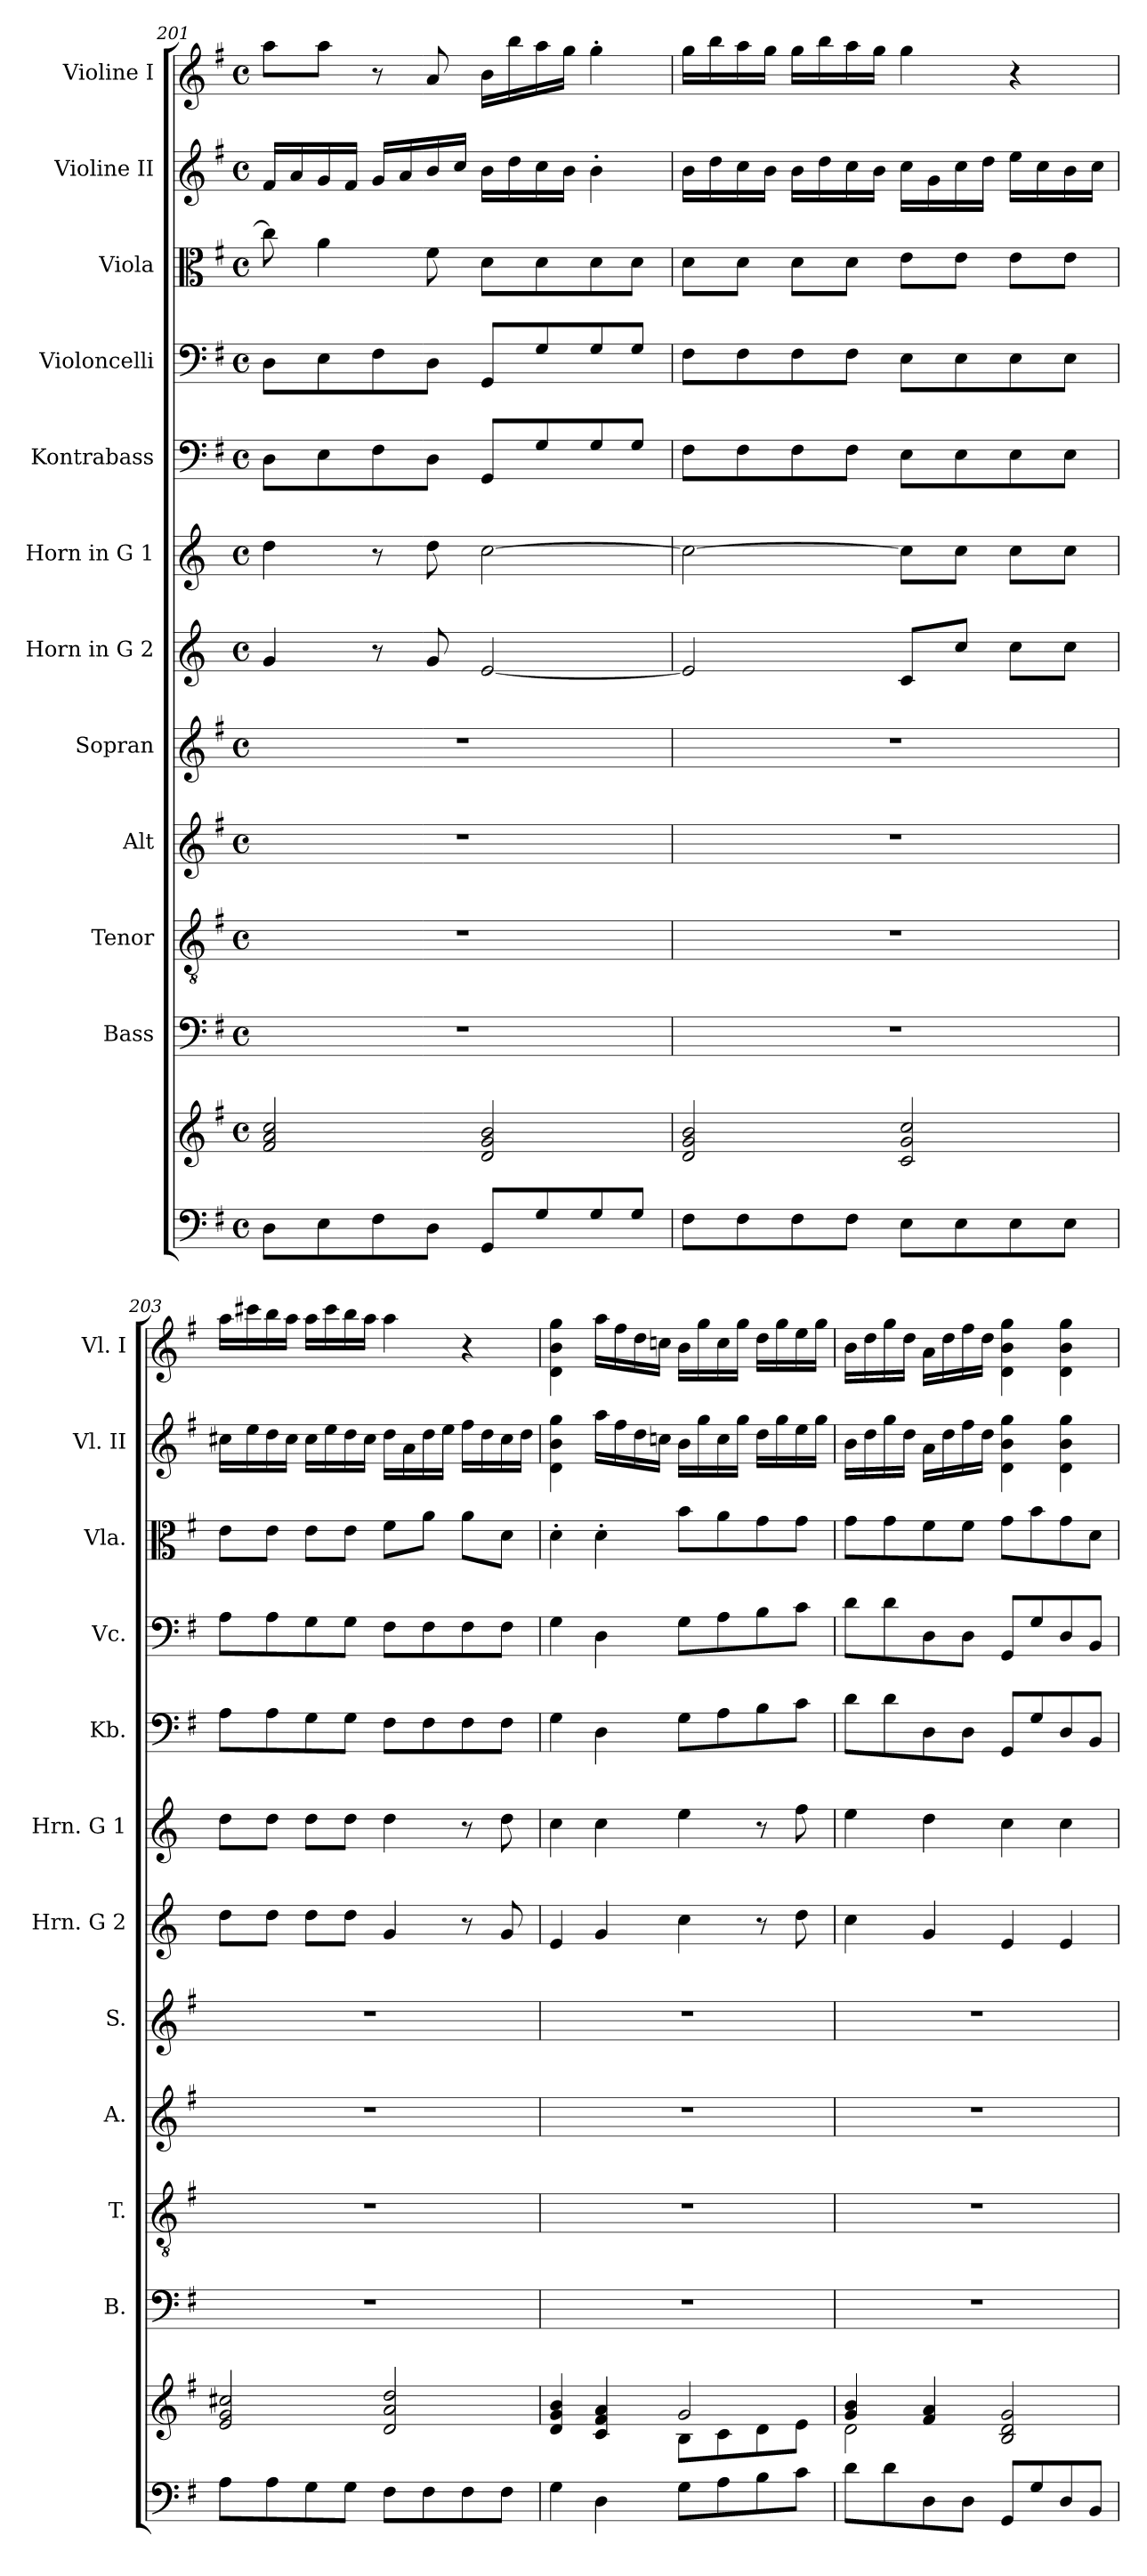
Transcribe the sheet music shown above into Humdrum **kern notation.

**kern	**kern	**kern	**kern	**kern	**kern	**kern	**kern	**kern	**kern	**kern	**kern	**kern
*part12	*part12	*part11	*part10	*part9	*part8	*part7	*part6	*part5	*part4	*part3	*part2	*part1
*staff13	*staff12	*staff11	*staff10	*staff9	*staff8	*staff7	*staff6	*staff5	*staff4	*staff3	*staff2	*staff1
*	*	*I"Bass	*I"Tenor	*I"Alt	*I"Sopran	*I"Horn in G 2	*I"Horn in G 1	*I"Kontrabass	*I"Violoncelli	*I"Viola	*I"Violine II	*I"Violine I
*	*	*I'B.	*I'T.	*I'A.	*I'S.	*I'Hrn. G 2	*I'Hrn. G 1	*I'Kb.	*I'Vc.	*I'Vla.	*I'Vl. II	*I'Vl. I
*clefF4	*clefG2	*clefF4	*clefGv2	*clefG2	*clefG2	*clefG2	*clefG2	*clefF4	*clefF4	*clefC3	*clefG2	*clefG2
*	*	*	*	*	*	*ITrd3c5	*ITrd3c5	*ITrd7c12	*	*	*	*
*k[f#]	*k[f#]	*k[f#]	*k[f#]	*k[f#]	*k[f#]	*k[f#]	*k[f#]	*k[f#]	*k[f#]	*k[f#]	*k[f#]	*k[f#]
*G:	*G:	*G:	*G:	*G:	*G:	*G:	*G:	*G:	*G:	*G:	*G:	*G:
*M4/4	*M4/4	*M4/4	*M4/4	*M4/4	*M4/4	*M4/4	*M4/4	*M4/4	*M4/4	*M4/4	*M4/4	*M4/4
*met(c)	*met(c)	*met(c)	*met(c)	*met(c)	*met(c)	*met(c)	*met(c)	*met(c)	*met(c)	*met(c)	*met(c)	*met(c)
=201	=201	=201	=201	=201	=201	=201	=201	=201	=201	=201	=201	=201
8D\L	2f#/ 2a/ 2cc/	1r	1r	1r	1r	4d/	4a\	8DD\L	8D\L	8cc\]	16f#/LL	8aa\L
.	.	.	.	.	.	.	.	.	.	.	16a/	.
8E\	.	.	.	.	.	.	.	8EE\	8E\	4a\	16g/	8aa\J
.	.	.	.	.	.	.	.	.	.	.	16f#/JJ	.
8F#\	.	.	.	.	.	8r	8r	8FF#\	8F#\	.	16g/LL	8r
.	.	.	.	.	.	.	.	.	.	.	16a/	.
8D\J	.	.	.	.	.	8d/	8a\	8DD\J	8D\J	8f#\	16b/	8a/
.	.	.	.	.	.	.	.	.	.	.	16cc/JJ	.
8GG/L	2d/ 2g/ 2b/	.	.	.	.	[2B/	[2g\	8GGG/L	8GG/L	8d\L	16b\LL	16b\LL
.	.	.	.	.	.	.	.	.	.	.	16dd\	16bb\
8G/	.	.	.	.	.	.	.	8GG/	8G/	8d\	16cc\	16aa\
.	.	.	.	.	.	.	.	.	.	.	16b\JJ	16gg\JJ
8G/	.	.	.	.	.	.	.	8GG/	8G/	8d\	4b'>\	4gg'>\
8G/J	.	.	.	.	.	.	.	8GG/J	8G/J	8d\J	.	.
=202	=202	=202	=202	=202	=202	=202	=202	=202	=202	=202	=202	=202
8F#\L	2d/ 2g/ 2b/	1r	1r	1r	1r	2B/]	2g\_	8FF#\L	8F#\L	8d\L	16b\LL	16gg\LL
.	.	.	.	.	.	.	.	.	.	.	16dd\	16bb\
8F#\	.	.	.	.	.	.	.	8FF#\	8F#\	8d\J	16cc\	16aa\
.	.	.	.	.	.	.	.	.	.	.	16b\JJ	16gg\JJ
8F#\	.	.	.	.	.	.	.	8FF#\	8F#\	8d\L	16b\LL	16gg\LL
.	.	.	.	.	.	.	.	.	.	.	16dd\	16bb\
8F#\J	.	.	.	.	.	.	.	8FF#\J	8F#\J	8d\J	16cc\	16aa\
.	.	.	.	.	.	.	.	.	.	.	16b\JJ	16gg\JJ
8E\L	2c/ 2g/ 2cc/	.	.	.	.	8G/L	8g\L]	8EE\L	8E\L	8e\L	16cc\LL	4gg\
.	.	.	.	.	.	.	.	.	.	.	16g\	.
8E\	.	.	.	.	.	8g/J	8g\J	8EE\	8E\	8e\J	16cc\	.
.	.	.	.	.	.	.	.	.	.	.	16dd\JJ	.
8E\	.	.	.	.	.	8g\L	8g\L	8EE\	8E\	8e\L	16ee\LL	4r
.	.	.	.	.	.	.	.	.	.	.	16cc\	.
8E\J	.	.	.	.	.	8g\J	8g\J	8EE\J	8E\J	8e\J	16b\	.
.	.	.	.	.	.	.	.	.	.	.	16cc\JJ	.
!!LO:PB:g=z
=203	=203	=203	=203	=203	=203	=203	=203	=203	=203	=203	=203	=203
8A\L	2e/ 2g/ 2cc#X/	1r	1r	1r	1r	8a\L	8a\L	8AA\L	8A\L	8e\L	16cc#X\LL	16aa\LL
.	.	.	.	.	.	.	.	.	.	.	16ee\	16ccc#X\
8A\	.	.	.	.	.	8a\J	8a\J	8AA\	8A\	8e\J	16dd\	16bb\
.	.	.	.	.	.	.	.	.	.	.	16cc#\JJ	16aa\JJ
8G\	.	.	.	.	.	8a\L	8a\L	8GG\	8G\	8e\L	16cc#\LL	16aa\LL
.	.	.	.	.	.	.	.	.	.	.	16ee\	16ccc#\
8G\J	.	.	.	.	.	8a\J	8a\J	8GG\J	8G\J	8e\J	16dd\	16bb\
.	.	.	.	.	.	.	.	.	.	.	16cc#\JJ	16aa\JJ
8F#\L	2d/ 2a/ 2dd/	.	.	.	.	4d/	4a\	8FF#\L	8F#\L	8f#\L	16dd\LL	4aa\
.	.	.	.	.	.	.	.	.	.	.	16a\	.
8F#\	.	.	.	.	.	.	.	8FF#\	8F#\	8a\J	16dd\	.
.	.	.	.	.	.	.	.	.	.	.	16ee\JJ	.
8F#\	.	.	.	.	.	8r	8r	8FF#\	8F#\	8a\L	16ff#\LL	4r
.	.	.	.	.	.	.	.	.	.	.	16dd\	.
8F#\J	.	.	.	.	.	8d/	8a\	8FF#\J	8F#\J	8d\J	16cc#\	.
.	.	.	.	.	.	.	.	.	.	.	16dd\JJ	.
=204	=204	=204	=204	=204	=204	=204	=204	=204	=204	=204	=204	=204
*	*^	*	*	*	*	*	*	*	*	*	*	*
4G\	4d/ 4g/ 4b/	2ryy	1r	1r	1r	1r	4B/	4g\	4GG\	4G\	4d'>\	4d\ 4b\ 4gg\	4d\ 4b\ 4gg\
4D\	4c/ 4f#/ 4a/	.	.	.	.	.	4d/	4g\	4DD\	4D\	4d'>\	16aa\LL	16aa\LL
.	.	.	.	.	.	.	.	.	.	.	.	16ff#\	16ff#\
.	.	.	.	.	.	.	.	.	.	.	.	16dd\	16dd\
.	.	.	.	.	.	.	.	.	.	.	.	16ccn\JJ	16ccn\JJ
8G\L	2g/	8B\L	.	.	.	.	4g\	4b\	8GG\L	8G\L	8b\L	16b\LL	16b\LL
.	.	.	.	.	.	.	.	.	.	.	.	16gg\	16gg\
8A\	.	8c\	.	.	.	.	.	.	8AA\	8A\	8a\	16cc\	16cc\
.	.	.	.	.	.	.	.	.	.	.	.	16gg\JJ	16gg\JJ
8B\	.	8d\	.	.	.	.	8r	8r	8BB\	8B\	8g\	16dd\LL	16dd\LL
.	.	.	.	.	.	.	.	.	.	.	.	16gg\	16gg\
8c\J	.	8e\J	.	.	.	.	8a\	8cc\	8C\J	8c\J	8g\J	16ee\	16ee\
.	.	.	.	.	.	.	.	.	.	.	.	16gg\JJ	16gg\JJ
=205	=205	=205	=205	=205	=205	=205	=205	=205	=205	=205	=205	=205	=205
8d\L	4g/ 4b/	2d\	1r	1r	1r	1r	4g\	4b\	8D\L	8d\L	8g\L	16b\LL	16b\LL
.	.	.	.	.	.	.	.	.	.	.	.	16dd\	16dd\
8d\	.	.	.	.	.	.	.	.	8D\	8d\	8g\	16gg\	16gg\
.	.	.	.	.	.	.	.	.	.	.	.	16dd\JJ	16dd\JJ
8D\	4f#/ 4a/	.	.	.	.	.	4d/	4a\	8DD\	8D\	8f#\	16a\LL	16a\LL
.	.	.	.	.	.	.	.	.	.	.	.	16dd\	16dd\
8D\J	.	.	.	.	.	.	.	.	8DD\J	8D\J	8f#\J	16ff#\	16ff#\
.	.	.	.	.	.	.	.	.	.	.	.	16dd\JJ	16dd\JJ
8GG/L	2B/ 2d/ 2g/	2ryy	.	.	.	.	4B/	4g\	8GGG/L	8GG/L	8g\L	4d\ 4b\ 4gg\	4d\ 4b\ 4gg\
8G/	.	.	.	.	.	.	.	.	8GG/	8G/	8b\	.	.
8D/	.	.	.	.	.	.	4B/	4g\	8DD/	8D/	8g\	4d\ 4b\ 4gg\	4d\ 4b\ 4gg\
8BB/J	.	.	.	.	.	.	.	.	8BBB/J	8BB/J	8d\J	.	.
*	*v	*v	*	*	*	*	*	*	*	*	*	*	*
=	=	=	=	=	=	=	=	=	=	=	=	=
*-	*-	*-	*-	*-	*-	*-	*-	*-	*-	*-	*-	*-
